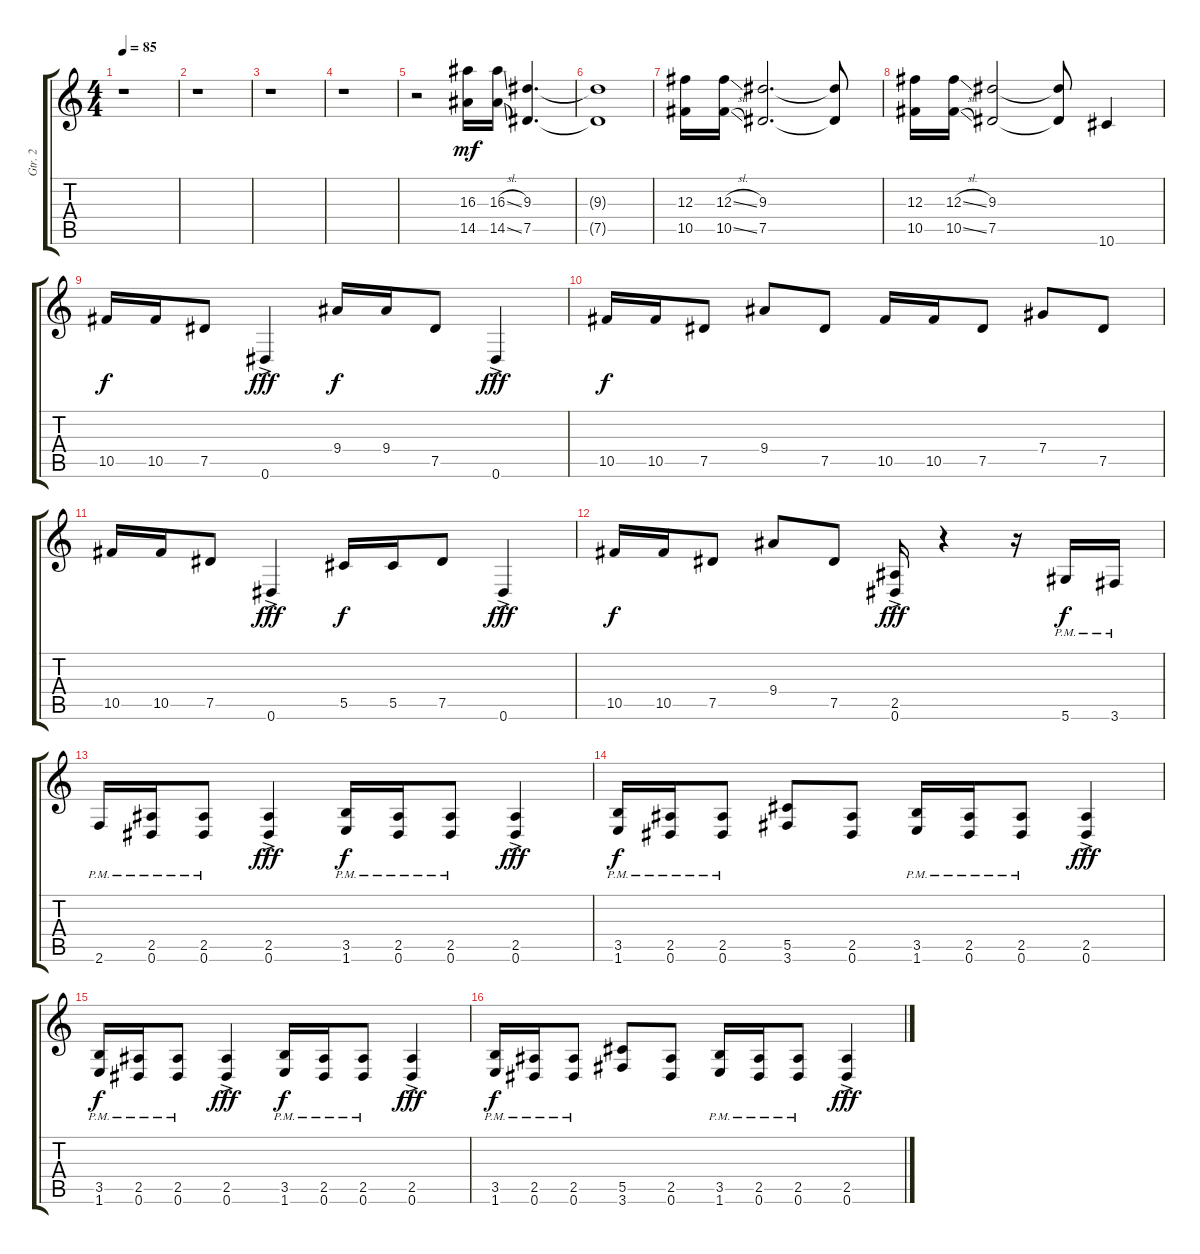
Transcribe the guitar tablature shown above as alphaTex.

\track ("Gtr. 2" "Gtr. 2") {instrument distortionguitar}
\staff {score tabs}
\tuning (Eb4 Bb3 Gb3 Db3 Ab2 Eb2) {hide}
\ts (4 4)
\tempo 85
\clef g2
\ks c
r.1{dy mf instrument distortionguitar} |
r.1 |
r.1 |
r.1 |
r.2 (16.3 14.5).16 (16.3{sl} 14.5{sl}).16 (9.3 7.5).4{d} |
(9.3{t} 7.5{t}).1 |
(12.3 10.5).16 (12.3{sl} 10.5{sl}).16 (9.3 7.5).2{d} (9.3{t} 7.5{t}).8 |
(12.3 10.5).16 (12.3{sl} 10.5{sl}).16 (9.3 7.5).2 (9.3{t} 7.5{t}).8 10.6.4 |
10.5.16{dy f} 10.5.16 7.5.8 0.6{ac}.4{dy fff} 9.4.16{dy f} 9.4.16 7.5.8 0.6{ac}.4{dy fff} |
10.5.16{dy f} 10.5.16 7.5.8 9.4.8 7.5.8 10.5.16 10.5.16 7.5.8 7.4.8 7.5.8 |
10.5.16 10.5.16 7.5.8 0.6{ac}.4{dy fff} 5.5.16{dy f} 5.5.16 7.5.8 0.6{ac}.4{dy fff} |
10.5.16{dy f} 10.5.16 7.5.8 9.4.8 7.5.8 (2.5{ac} 0.6{ac}).16{dy fff} r.4 r.16 5.6{pm}.16{dy f} 3.6{pm}.16 |
2.6{pm}.16 (2.5{pm} 0.6{pm}).16 (2.5{pm} 0.6{pm}).8 (2.5{ac} 0.6{ac}).4{dy fff} (3.5{pm} 1.6{pm}).16{dy f} (2.5{pm} 0.6{pm}).16 (2.5{pm} 0.6{pm}).8 (2.5{ac} 0.6{ac}).4{dy fff} |
(3.5{pm} 1.6{pm}).16{dy f} (2.5{pm} 0.6{pm}).16 (2.5{pm} 0.6{pm}).8 (5.5 3.6).8 (2.5 0.6).8 (3.5{pm} 1.6{pm}).16 (2.5{pm} 0.6{pm}).16 (2.5{pm} 0.6{pm}).8 (2.5{ac} 0.6{ac}).4{dy fff} |
(3.5{pm} 1.6{pm}).16{dy f} (2.5{pm} 0.6{pm}).16 (2.5{pm} 0.6{pm}).8 (2.5{ac} 0.6{ac}).4{dy fff} (3.5{pm} 1.6{pm}).16{dy f} (2.5{pm} 0.6{pm}).16 (2.5{pm} 0.6{pm}).8 (2.5{ac} 0.6{ac}).4{dy fff} |
(3.5{pm} 1.6{pm}).16{dy f} (2.5{pm} 0.6{pm}).16 (2.5{pm} 0.6{pm}).8 (5.5 3.6).8 (2.5 0.6).8 (3.5{pm} 1.6{pm}).16 (2.5{pm} 0.6{pm}).16 (2.5{pm} 0.6{pm}).8 (2.5{ac} 0.6{ac}).4{dy fff}
